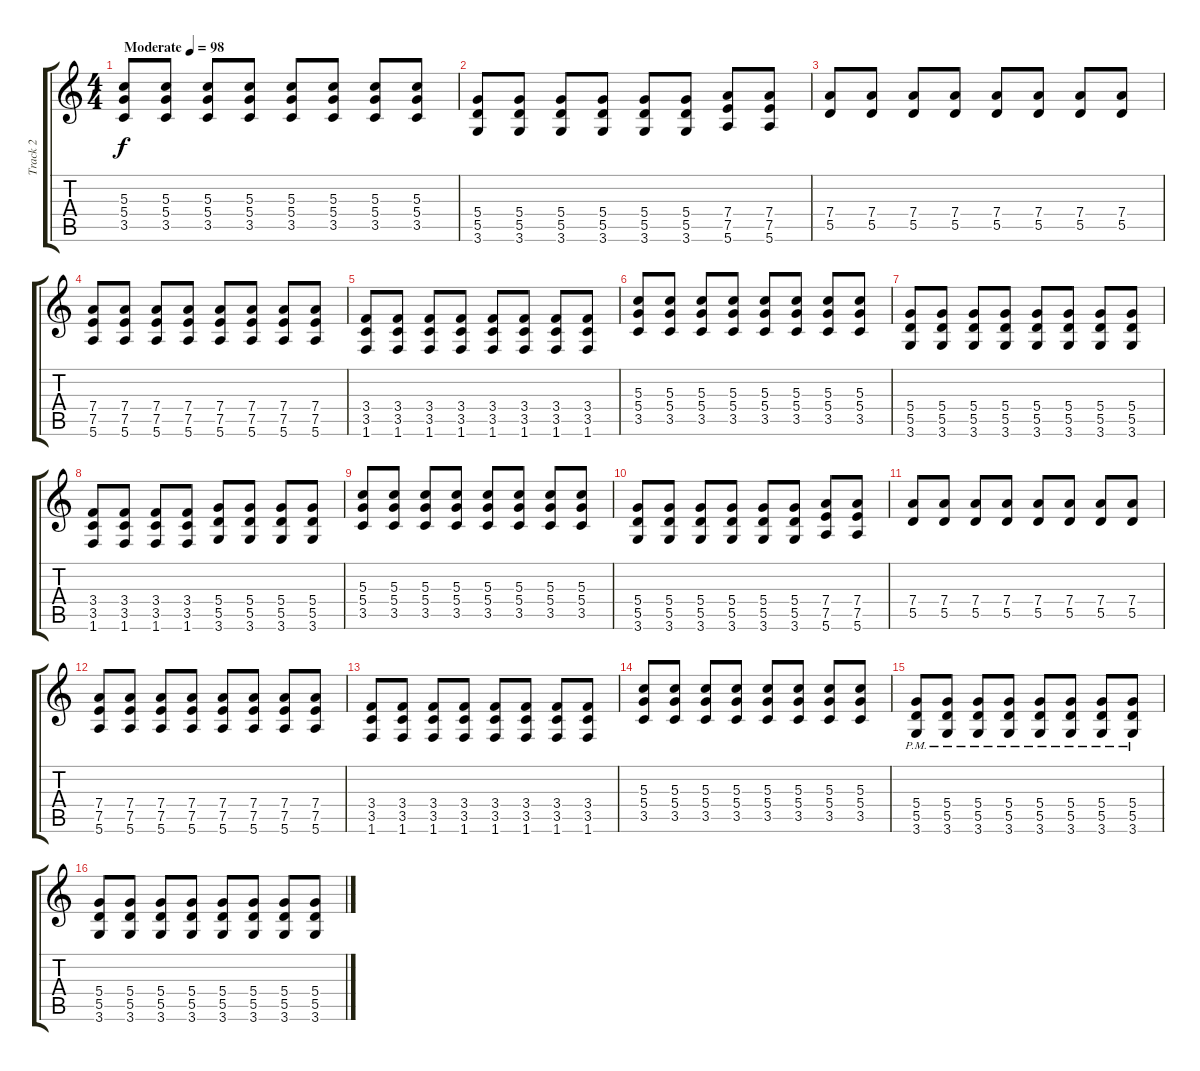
\track ("Track 2" "Track 2") {instrument overdrivenguitar}
\staff {score tabs}
\tuning (E4 B3 G3 D3 A2 E2) {hide}
\ts (4 4)
\tempo (98 "Moderate")
\clef g2
\ks c
(5.3 5.4 3.5).8{dy f instrument overdrivenguitar} (5.3 5.4 3.5).8 (5.3 5.4 3.5).8 (5.3 5.4 3.5).8 (5.3 5.4 3.5).8 (5.3 5.4 3.5).8 (5.3 5.4 3.5).8 (5.3 5.4 3.5).8 |
(5.4 5.5 3.6).8 (5.4 5.5 3.6).8 (5.4 5.5 3.6).8 (5.4 5.5 3.6).8 (5.4 5.5 3.6).8 (5.4 5.5 3.6).8 (7.4 7.5 5.6).8 (7.4 7.5 5.6).8 |
(7.4 5.5).8 (7.4 5.5).8 (7.4 5.5).8 (7.4 5.5).8 (7.4 5.5).8 (7.4 5.5).8 (7.4 5.5).8 (7.4 5.5).8 |
(7.4 7.5 5.6).8 (7.4 7.5 5.6).8 (7.4 7.5 5.6).8 (7.4 7.5 5.6).8 (7.4 7.5 5.6).8 (7.4 7.5 5.6).8 (7.4 7.5 5.6).8 (7.4 7.5 5.6).8 |
(3.4 3.5 1.6).8 (3.4 3.5 1.6).8 (3.4 3.5 1.6).8 (3.4 3.5 1.6).8 (3.4 3.5 1.6).8 (3.4 3.5 1.6).8 (3.4 3.5 1.6).8 (3.4 3.5 1.6).8 |
(5.3 5.4 3.5).8 (5.3 5.4 3.5).8 (5.3 5.4 3.5).8 (5.3 5.4 3.5).8 (5.3 5.4 3.5).8 (5.3 5.4 3.5).8 (5.3 5.4 3.5).8 (5.3 5.4 3.5).8 |
(5.4 5.5 3.6).8 (5.4 5.5 3.6).8 (5.4 5.5 3.6).8 (5.4 5.5 3.6).8 (5.4 5.5 3.6).8 (5.4 5.5 3.6).8 (5.4 5.5 3.6).8 (5.4 5.5 3.6).8 |
(3.4 3.5 1.6).8 (3.4 3.5 1.6).8 (3.4 3.5 1.6).8 (3.4 3.5 1.6).8 (5.4 5.5 3.6).8 (5.4 5.5 3.6).8 (5.4 5.5 3.6).8 (5.4 5.5 3.6).8 |
(5.3 5.4 3.5).8 (5.3 5.4 3.5).8 (5.3 5.4 3.5).8 (5.3 5.4 3.5).8 (5.3 5.4 3.5).8 (5.3 5.4 3.5).8 (5.3 5.4 3.5).8 (5.3 5.4 3.5).8 |
(5.4 5.5 3.6).8 (5.4 5.5 3.6).8 (5.4 5.5 3.6).8 (5.4 5.5 3.6).8 (5.4 5.5 3.6).8 (5.4 5.5 3.6).8 (7.4 7.5 5.6).8 (7.4 7.5 5.6).8 |
(7.4 5.5).8 (7.4 5.5).8 (7.4 5.5).8 (7.4 5.5).8 (7.4 5.5).8 (7.4 5.5).8 (7.4 5.5).8 (7.4 5.5).8 |
(7.4 7.5 5.6).8 (7.4 7.5 5.6).8 (7.4 7.5 5.6).8 (7.4 7.5 5.6).8 (7.4 7.5 5.6).8 (7.4 7.5 5.6).8 (7.4 7.5 5.6).8 (7.4 7.5 5.6).8 |
(3.4 3.5 1.6).8 (3.4 3.5 1.6).8 (3.4 3.5 1.6).8 (3.4 3.5 1.6).8 (3.4 3.5 1.6).8 (3.4 3.5 1.6).8 (3.4 3.5 1.6).8 (3.4 3.5 1.6).8 |
(5.3 5.4 3.5).8 (5.3 5.4 3.5).8 (5.3 5.4 3.5).8 (5.3 5.4 3.5).8 (5.3 5.4 3.5).8 (5.3 5.4 3.5).8 (5.3 5.4 3.5).8 (5.3 5.4 3.5).8 |
(5.4 5.5 3.6{pm}).8 (5.4 5.5 3.6{pm}).8 (5.4 5.5 3.6{pm}).8 (5.4 5.5 3.6{pm}).8 (5.4 5.5 3.6{pm}).8 (5.4 5.5 3.6{pm}).8 (5.4 5.5 3.6{pm}).8 (5.4 5.5 3.6{pm}).8 |
(5.4 5.5 3.6).8 (5.4 5.5 3.6).8 (5.4 5.5 3.6).8 (5.4 5.5 3.6).8 (5.4 5.5 3.6).8 (5.4 5.5 3.6).8 (5.4 5.5 3.6).8 (5.4 5.5 3.6).8
